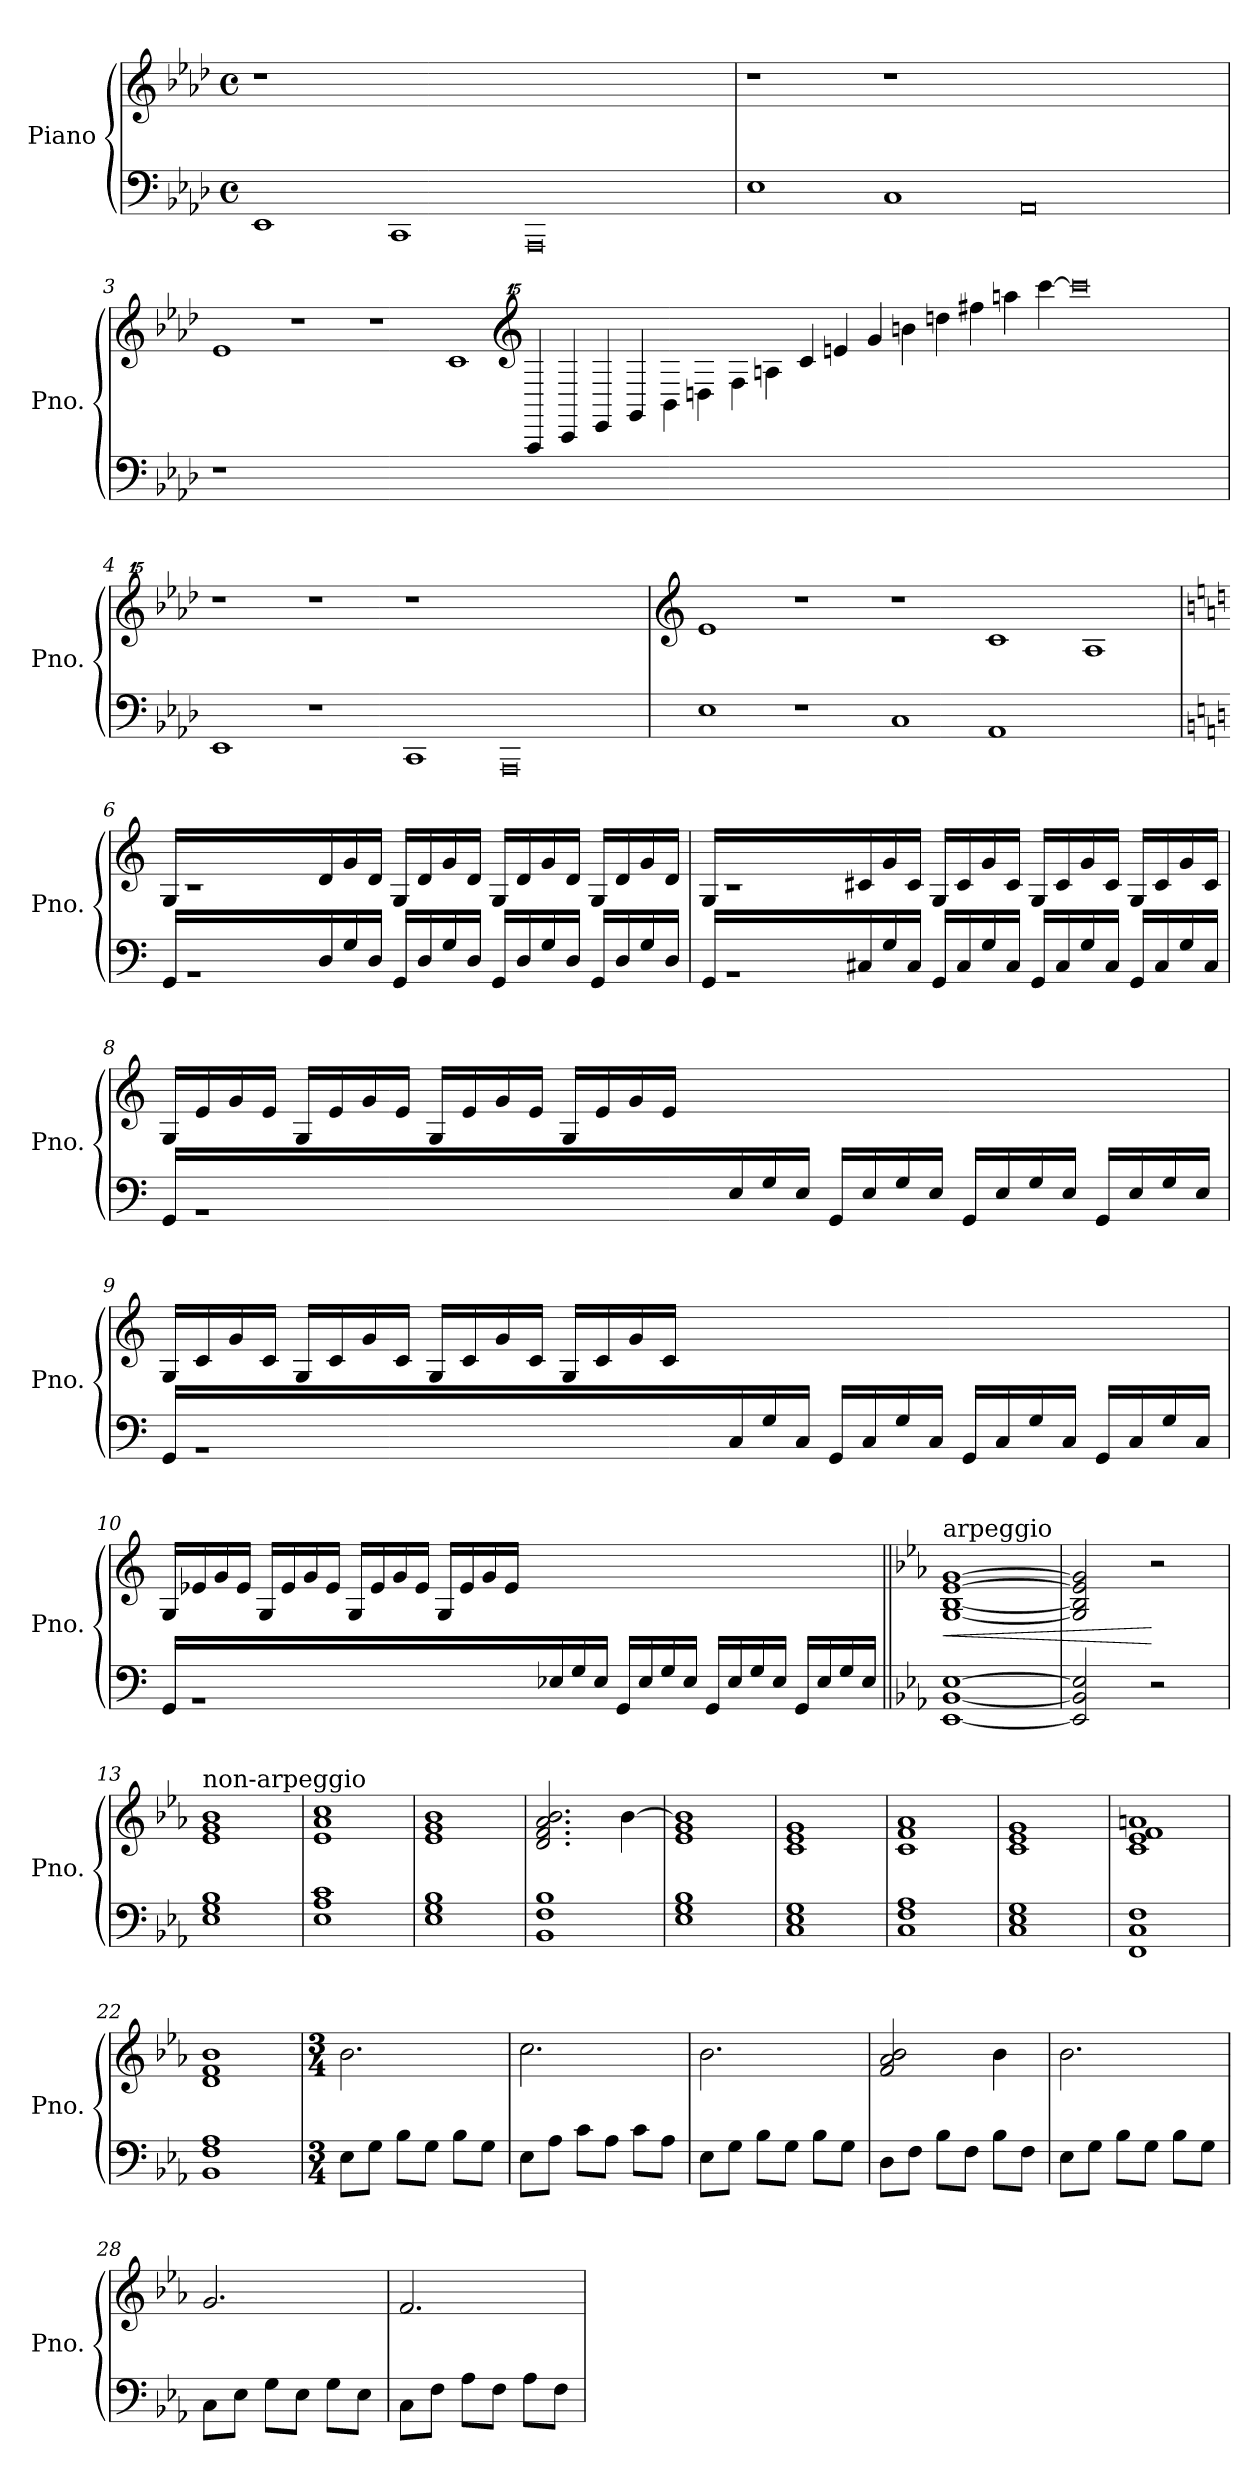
**kern	**kern	**dynam
*part1	*part1	*part1
*staff2	*staff1	*staff1/2
*I"Piano	*	*
*I'Pno.	*	*
*clefF4	*clefG2	*
*k[b-e-a-d-]	*k[b-e-a-d-]	*
*M4/4	*M4/4	*
*met(c)	*met(c)	*
=1	=1	=1
1EE-	1r	.
1CC	0.ryy	.
0AAA-	.	.
=2	=2	=2
1E-	1r	.
1C	1r	.
0AA-	0ryy	.
=3	=3	=3
1r	1e-	.
000ryy	1r	.
.	1r	.
.	1c	.
*	*clefG^^2	*
.	4A-/	.
.	4c/	.
.	4e-/	.
.	4g/	.
.	4b-\	.
.	4ddn\	.
.	4ff\	.
.	4aan\	.
.	4ccc/	.
.	4eeen/	.
.	4ggg/	.
.	4bbbn\	.
.	4ddddn\	.
.	4ffff#X\	.
.	4aaaan\	.
.	[4ccccc\	.
.	0ccccc]	.
1ryy	.	.
=4	=4	=4
1EE-	1r	.
1r	1r	.
1CC	1r	.
0AAA-	0ryy	.
!!LO:LB:g=z
=5	=5	=5
*	*clefG2	*
1E-	1e-	.
1r	1r	.
1C	1r	.
1AA-	1c	.
1ryy	1A-	.
=6	=6	=6
*k[]	*k[]	*
16GG/LL	16G/LL	.
1r	1r	.
16D/	16d/	.
16G/	16g/	.
16D/JJ	16d/JJ	.
16GG/LL	16G/LL	.
16D/	16d/	.
16G/	16g/	.
16D/JJ	16d/JJ	.
16GG/LL	16G/LL	.
16D/	16d/	.
16G/	16g/	.
16D/JJ	16d/JJ	.
16GG/LL	16G/LL	.
16D/	16d/	.
16G/	16g/	.
16D/JJ	16d/JJ	.
=7	=7	=7
16GG/LL	16G/LL	.
1r	1r	.
16C#X/	16c#X/	.
16G/	16g/	.
16C#/JJ	16c#/JJ	.
16GG/LL	16G/LL	.
16C#/	16c#/	.
16G/	16g/	.
16C#/JJ	16c#/JJ	.
16GG/LL	16G/LL	.
16C#/	16c#/	.
16G/	16g/	.
16C#/JJ	16c#/JJ	.
16GG/LL	16G/LL	.
16C#/	16c#/	.
16G/	16g/	.
16C#/JJ	16c#/JJ	.
!!LO:LB:g=z
=8	=8	=8
16GG/LL	16G/LL	.
1r	16e/	.
.	16g/	.
.	16e/JJ	.
.	16G/LL	.
.	16e/	.
.	16g/	.
.	16e/JJ	.
.	16G/LL	.
.	16e/	.
.	16g/	.
.	16e/JJ	.
.	16G/LL	.
.	16e/	.
.	16g/	.
.	16e/JJ	.
.	1ryy	.
16E/	.	.
16G/	.	.
16E/JJ	.	.
16GG/LL	.	.
16E/	.	.
16G/	.	.
16E/JJ	.	.
16GG/LL	.	.
16E/	.	.
16G/	.	.
16E/JJ	.	.
16GG/LL	.	.
16E/	.	.
16G/	.	.
16E/JJ	.	.
=9	=9	=9
16GG/LL	16G/LL	.
1r	16c/	.
.	16g/	.
.	16c/JJ	.
.	16G/LL	.
.	16c/	.
.	16g/	.
.	16c/JJ	.
.	16G/LL	.
.	16c/	.
.	16g/	.
.	16c/JJ	.
.	16G/LL	.
.	16c/	.
.	16g/	.
.	16c/JJ	.
.	1ryy	.
16C/	.	.
16G/	.	.
16C/JJ	.	.
16GG/LL	.	.
16C/	.	.
16G/	.	.
16C/JJ	.	.
16GG/LL	.	.
16C/	.	.
16G/	.	.
16C/JJ	.	.
16GG/LL	.	.
16C/	.	.
16G/	.	.
16C/JJ	.	.
=10	=10	=10
16GG/LL	16G/LL	.
1r	16e-X/	.
.	16g/	.
.	16e-/JJ	.
.	16G/LL	.
.	16e-/	.
.	16g/	.
.	16e-/JJ	.
.	16G/LL	.
.	16e-/	.
.	16g/	.
.	16e-/JJ	.
.	16G/LL	.
.	16e-/	.
.	16g/	.
.	16e-/JJ	.
.	1ryy	.
16E-X/	.	.
16G/	.	.
16E-/JJ	.	.
16GG/LL	.	.
16E-/	.	.
16G/	.	.
16E-/JJ	.	.
16GG/LL	.	.
16E-/	.	.
16G/	.	.
16E-/JJ	.	.
16GG/LL	.	.
16E-/	.	.
16G/	.	.
16E-/JJ	.	.
!!LO:LB:g=z
=11||	=11||	=11||
*k[b-e-a-]	*k[b-e-a-]	*
!	!LO:TX:a:t=arpeggio	!
!	!	!LO:HP:b
[1EE- [1BB- [1E-	[1G [1B- [1e- [1g	<
=12	=12	=12
2EE-/] 2BB-/] 2E-/]	2G/] 2B-/] 2e-/] 2g/]	.
2r	2r	[
=13	=13	=13
!	!LO:TX:a:t=non-arpeggio	!
1E- 1G 1B-	1e- 1g 1b-	.
=14	=14	=14
1E- 1A- 1c	1e- 1a- 1cc	.
=15	=15	=15
1E- 1G 1B-	1e- 1g 1b-	.
=16	=16	=16
1BB- 1F 1B-	2.d/ 2.f/ 2.a-/ 2.b-/	.
.	[4b-\	.
=17	=17	=17
1E- 1G 1B-	1e- 1g 1b-]	.
=18	=18	=18
1C 1E- 1G	1c 1e- 1g	.
=19	=19	=19
1C 1F 1A-	1c 1f 1a-	.
=20	=20	=20
1C 1E- 1G	1c 1e- 1g	.
=21	=21	=21
1FF 1C 1F	1c 1e- 1f 1an	.
=22	=22	=22
1BB- 1F 1A-	1d 1f 1b-	.
=23	=23	=23
*M3/4	*M3/4	*
8E-\L	2.b-\	.
8G\J	.	.
8B-\L	.	.
8G\J	.	.
8B-\L	.	.
8G\J	.	.
=24	=24	=24
8E-\L	2.cc\	.
8A-\J	.	.
8c\L	.	.
8A-\J	.	.
8c\L	.	.
8A-\J	.	.
!!LO:LB:g=z
=25	=25	=25
8E-\L	2.b-\	.
8G\J	.	.
8B-\L	.	.
8G\J	.	.
8B-\L	.	.
8G\J	.	.
=26	=26	=26
8D\L	2f/ 2a-/ 2b-/	.
8F\J	.	.
8B-\L	.	.
8F\J	.	.
8B-\L	4b-\	.
8F\J	.	.
=27	=27	=27
8E-\L	2.b-\	.
8G\J	.	.
8B-\L	.	.
8G\J	.	.
8B-\L	.	.
8G\J	.	.
=28	=28	=28
8C\L	2.g/	.
8E-\J	.	.
8G\L	.	.
8E-\J	.	.
8G\L	.	.
8E-\J	.	.
=29	=29	=29
8C\L	2.f/	.
8F\J	.	.
8A-\L	.	.
8F\J	.	.
8A-\L	.	.
8F\J	.	.
=	=	=
*-	*-	*-
